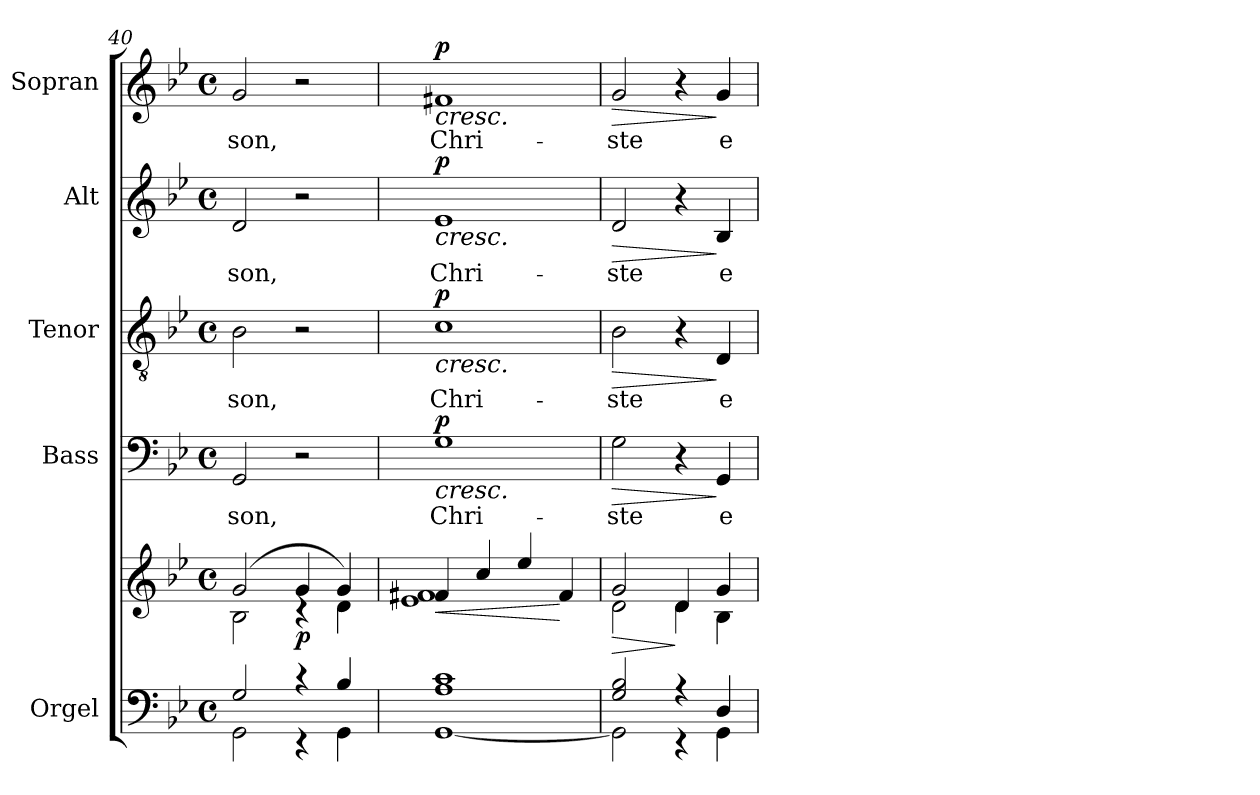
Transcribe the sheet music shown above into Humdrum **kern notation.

**kern	**kern	**dynam	**kern	**text	**dynam	**kern	**text	**dynam	**kern	**text	**dynam	**kern	**text	**dynam
*part5	*part5	*part5	*part4	*part4	*part4	*part3	*part3	*part3	*part2	*part2	*part2	*part1	*part1	*part1
*staff6	*staff5	*staff5/6	*staff4	*staff4	*staff4	*staff3	*staff3	*staff3	*staff2	*staff2	*staff2	*staff1	*staff1	*staff1
*I"Orgel	*	*	*I"Bass	*	*	*I"Tenor	*	*	*I"Alt	*	*	*I"Sopran	*	*
*I'Org.	*	*	*I'B.	*	*	*I'T.	*	*	*I'A.	*	*	*I'S.	*	*
*clefF4	*clefG2	*	*clefF4	*	*	*clefGv2	*	*	*clefG2	*	*	*clefG2	*	*
*k[b-e-]	*k[b-e-]	*	*k[b-e-]	*	*	*k[b-e-]	*	*	*k[b-e-]	*	*	*k[b-e-]	*	*
*B-:	*B-:	*	*B-:	*	*	*B-:	*	*	*B-:	*	*	*B-:	*	*
*M4/4	*M4/4	*	*M4/4	*	*	*M4/4	*	*	*M4/4	*	*	*M4/4	*	*
*met(c)	*met(c)	*	*met(c)	*	*	*met(c)	*	*	*met(c)	*	*	*met(c)	*	*
=40	=40	=40	=40	=40	=40	=40	=40	=40	=40	=40	=40	=40	=40	=40
*^	*^	*	*	*	*	*	*	*	*	*	*	*	*	*
!	!	!	!	!	!	!LO:LY:b	!	!	!LO:LY:b	!	!	!LO:LY:b	!	!	!LO:LY:b	!
2G/	2GG\	(2g/	2B-\	.	2GG/	-son,	.	2B-\	-son,	.	2d/	-son,	.	2g/	-son,	.
!	!	!	!	!LO:DY:b	!	!	!	!	!	!	!	!	!	!	!	!
4r	4r	4g/	4rB	p	2r	.	.	2r	.	.	2r	.	.	2r	.	.
4B-/	4GG\	4g/)	4d\	.	.	.	.	.	.	.	.	.	.	.	.	.
=41	=41	=41	=41	=41	=41	=41	=41	=41	=41	=41	=41	=41	=41	=41	=41	=41
!	!	!	!	!LO:HP:b	!	!LO:LY:b	!LO:HP:b	!	!LO:LY:b	!LO:HP:b	!	!LO:LY:b	!LO:HP:b	!	!LO:LY:b	!LO:HP:b
!	!	!	!	!	!	!	!LO:DY:n=1:a	!	!	!LO:DY:n=1:a	!	!	!LO:DY:n=1:a	!	!	!LO:DY:n=1:a
1A 1c	[<1GG	4f#X/	1e- 1f#	<	1G	Chri-	< p	1c	Chri-	< p	1e-	Chri-	< p	1f#X	Chri-	< p
.	.	4cc/	.	.	.	.	.	.	.	.	.	.	.	.	.	.
.	.	4ee-/	.	.	.	.	.	.	.	.	.	.	.	.	.	.
.	.	4f#/	.	[	.	.	.	.	.	.	.	.	.	.	.	.
=42	=42	=42	=42	=42	=42	=42	=42	=42	=42	=42	=42	=42	=42	=42	=42	=42
!	!	!	!	!LO:HP:b	!	!LO:LY:b	!LO:HP:b	!	!LO:LY:b	!LO:HP:b	!	!LO:LY:b	!LO:HP:b	!	!LO:LY:b	!LO:HP:b
2G/ 2B-/	2GG\]	2g/	2d\	>	2G\	-ste	>	2B-\	-ste	>	2d/	-ste	>	2g/	-ste	>
4r	4r	4d/	4d\	]	4r	.	[	4r	.	[	4r	.	[	4r	.	[
!	!	!	!	!	!	!LO:LY:b	!	!	!LO:LY:b	!	!	!LO:LY:b	!	!	!LO:LY:b	!
4D/	4GG\	4g/	4B-\	.	4GG/	e-	]	4D/	e-	]	4B-/	e-	]	4g/	e-	]
*v	*v	*	*	*	*	*	*	*	*	*	*	*	*	*	*	*
*	*v	*v	*	*	*	*	*	*	*	*	*	*	*	*	*
=	=	=	=	=	=	=	=	=	=	=	=	=	=	=
*-	*-	*-	*-	*-	*-	*-	*-	*-	*-	*-	*-	*-	*-	*-
